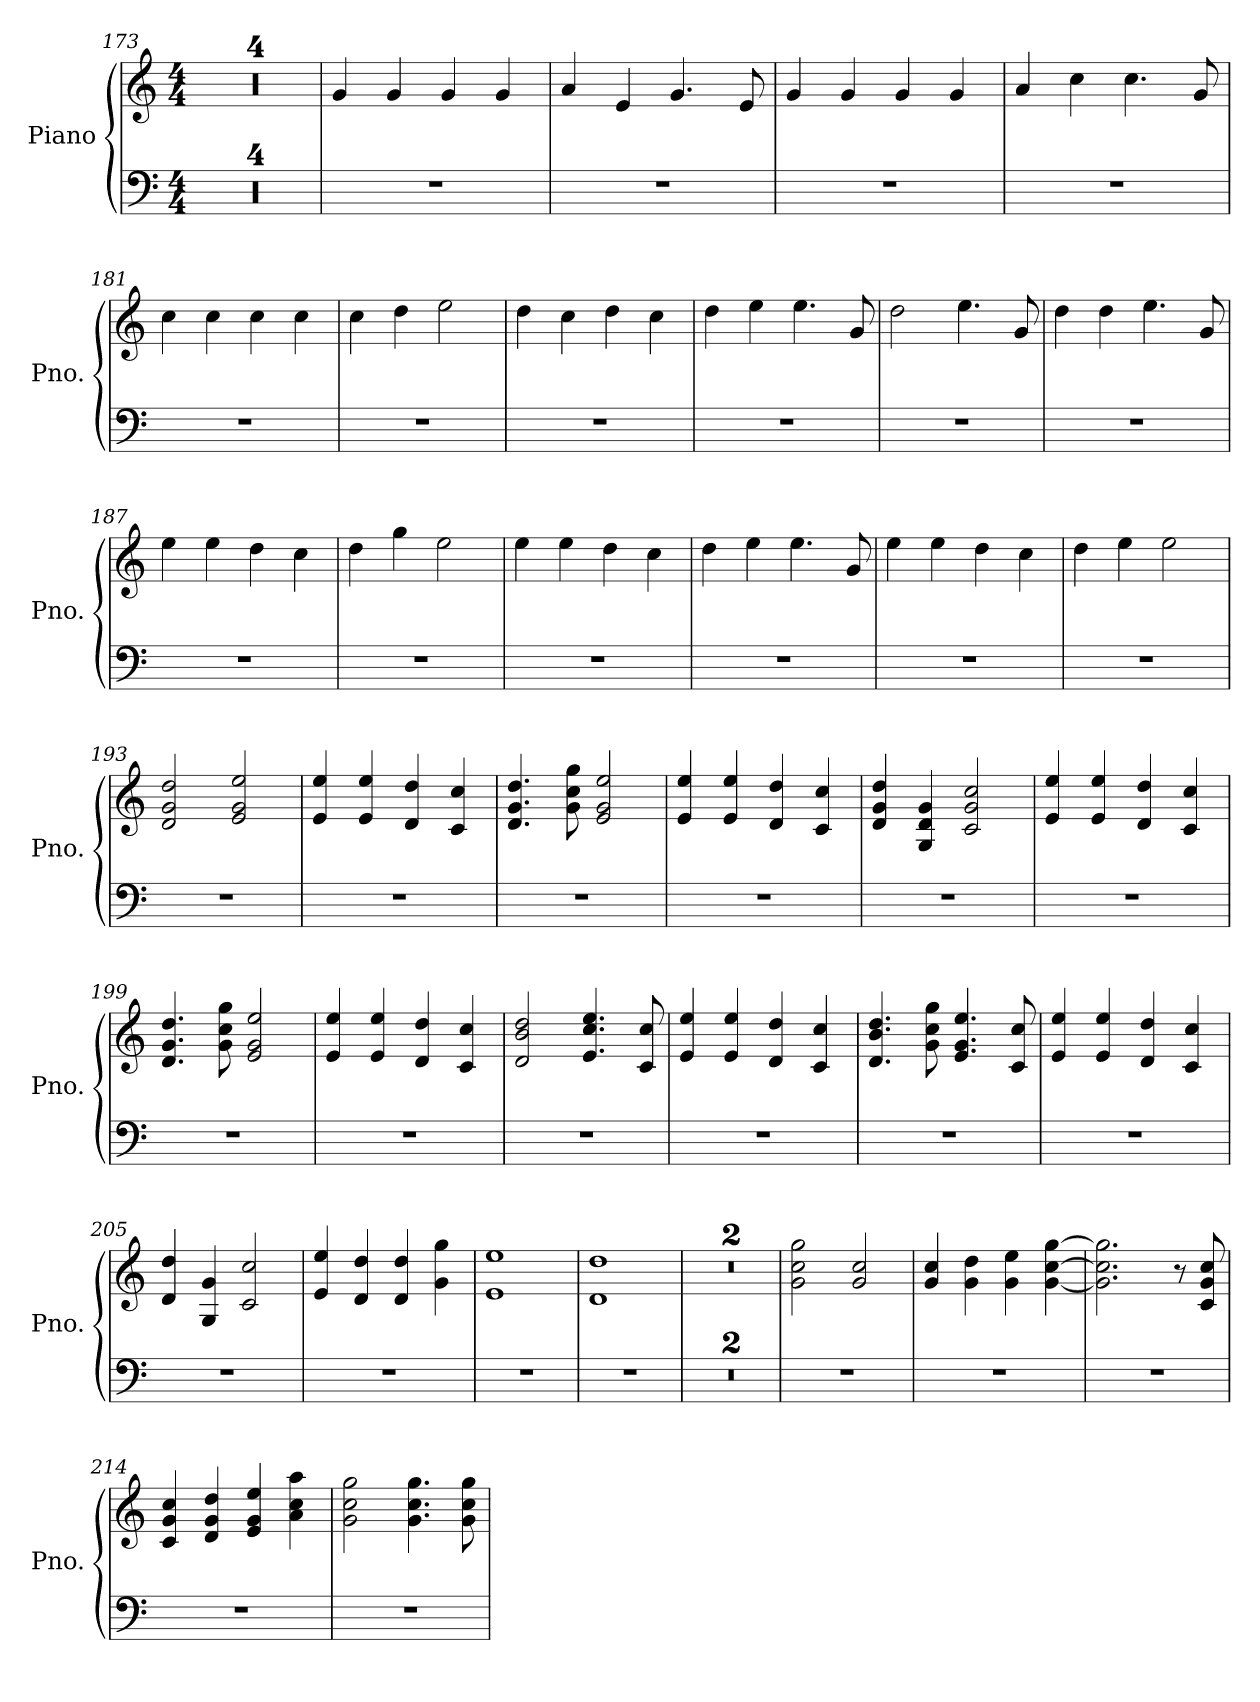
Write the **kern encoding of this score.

**kern	**kern
*part1	*part1
*staff2	*staff1
*I"Piano	*
*I'Pno.	*
*clefF4	*clefG2
*k[]	*k[]
*M4/4	*M4/4
=173	=173
1r	1r
=174	=174
1r	1r
=175	=175
1r	1r
!!LO:LB:g=z
=176	=176
1r	1r
=177	=177
1r	4g/
.	4g/
.	4g/
.	4g/
=178	=178
1r	4a/
.	4e/
.	4.g/
.	8e/
=179	=179
1r	4g/
.	4g/
.	4g/
.	4g/
=180	=180
1r	4a/
.	4cc\
.	4.cc\
.	8g/
=181	=181
1r	4cc\
.	4cc\
.	4cc\
.	4cc\
=182	=182
1r	4cc\
.	4dd\
.	2ee\
=183	=183
1r	4dd\
.	4cc\
.	4dd\
.	4cc\
!!LO:LB:g=z
=184	=184
1r	4dd\
.	4ee\
.	4.ee\
.	8g/
=185	=185
1r	2dd\
.	4.ee\
.	8g/
=186	=186
1r	4dd\
.	4dd\
.	4.ee\
.	8g/
=187	=187
1r	4ee\
.	4ee\
.	4dd\
.	4cc\
=188	=188
1r	4dd\
.	4gg\
.	2ee\
=189	=189
1r	4ee\
.	4ee\
.	4dd\
.	4cc\
=190	=190
1r	4dd\
.	4ee\
.	4.ee\
.	8g/
=191	=191
1r	4ee\
.	4ee\
.	4dd\
.	4cc\
!!LO:PB:g=z
=192	=192
1r	4dd\
.	4ee\
.	2ee\
=193	=193
1r	2d/ 2g/ 2dd/
.	2e/ 2g/ 2ee/
=194	=194
1r	4e/ 4ee/
.	4e/ 4ee/
.	4d/ 4dd/
.	4c/ 4cc/
=195	=195
1r	4.d/ 4.g/ 4.dd/
.	8g\ 8cc\ 8gg\
.	2e/ 2g/ 2ee/
=196	=196
1r	4e/ 4ee/
.	4e/ 4ee/
.	4d/ 4dd/
.	4c/ 4cc/
=197	=197
1r	4d/ 4g/ 4dd/
.	4G/ 4d/ 4g/
.	2c/ 2g/ 2cc/
=198	=198
1r	4e/ 4ee/
.	4e/ 4ee/
.	4d/ 4dd/
.	4c/ 4cc/
=199	=199
1r	4.d/ 4.g/ 4.dd/
.	8g\ 8cc\ 8gg\
.	2e/ 2g/ 2ee/
=200	=200
1r	4e/ 4ee/
.	4e/ 4ee/
.	4d/ 4dd/
.	4c/ 4cc/
!!LO:LB:g=z
=201	=201
1r	2d/ 2b/ 2dd/
.	4.e/ 4.cc/ 4.ee/
.	8c/ 8cc/
=202	=202
1r	4e/ 4ee/
.	4e/ 4ee/
.	4d/ 4dd/
.	4c/ 4cc/
=203	=203
1r	4.d/ 4.b/ 4.dd/
.	8g\ 8cc\ 8gg\
.	4.e/ 4.g/ 4.ee/
.	8c/ 8cc/
=204	=204
1r	4e/ 4ee/
.	4e/ 4ee/
.	4d/ 4dd/
.	4c/ 4cc/
=205	=205
1r	4d/ 4dd/
.	4G/ 4g/
.	2c/ 2cc/
=206	=206
1r	4e/ 4ee/
.	4d/ 4dd/
.	4d/ 4dd/
.	4g\ 4gg\
=207	=207
1r	1e 1ee
=208	=208
1r	1d 1dd
=209	=209
1r	1r
=210	=210
1r	1r
!!LO:LB:g=z
=211	=211
1r	2g\ 2cc\ 2gg\
.	2g/ 2cc/
=212	=212
1r	4g/ 4cc/
.	4g\ 4dd\
.	4g\ 4ee\
.	[4g\ [4cc\ [4gg\
=213	=213
1r	2.g\] 2.cc\] 2.gg\]
.	8r
.	8c/ 8g/ 8cc/
=214	=214
1r	4c/ 4g/ 4cc/
.	4d/ 4g/ 4dd/
.	4e/ 4g/ 4ee/
.	4a\ 4cc\ 4aa\
=215	=215
1r	2g\ 2cc\ 2gg\
.	4.g\ 4.cc\ 4.gg\
.	8g\ 8cc\ 8gg\
=	=
*-	*-
